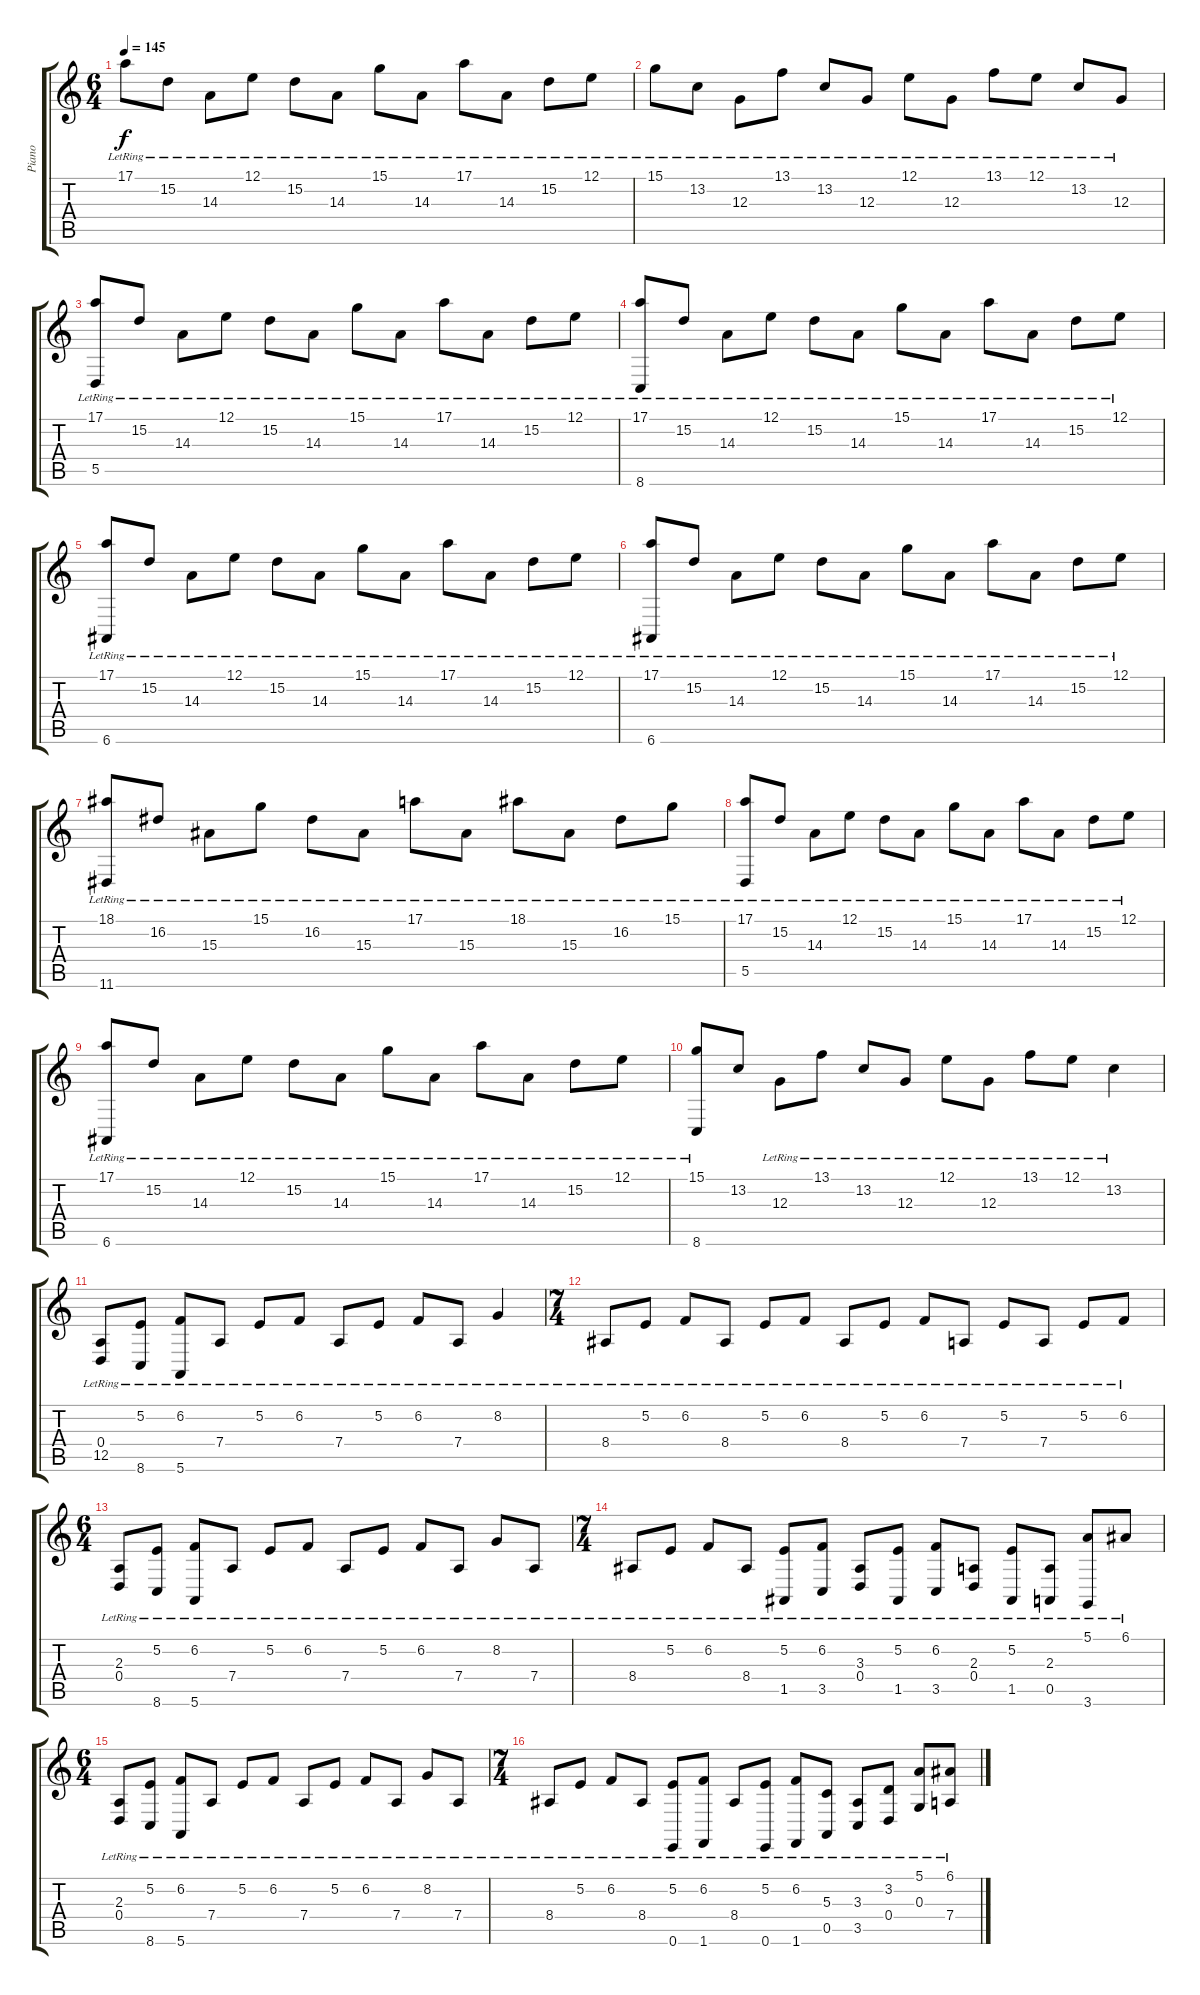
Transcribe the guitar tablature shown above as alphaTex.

\track ("Piano" "Piano") {instrument acousticgrandpiano}
\staff {score tabs}
\tuning (E4 B3 G3 D3 A2 E2) {hide}
\ts (6 4)
\tempo 145
\clef g2
\ks c
17.1{lr}.8{dy f} 15.2{lr}.8 14.3{lr}.8 12.1{lr}.8 15.2{lr}.8 14.3{lr}.8 15.1{lr}.8 14.3{lr}.8 17.1{lr}.8 14.3{lr}.8 15.2{lr}.8 12.1{lr}.8 |
15.1{lr}.8 13.2{lr}.8 12.3{lr}.8 13.1{lr}.8 13.2{lr}.8 12.3{lr}.8 12.1{lr}.8 12.3{lr}.8 13.1{lr}.8 12.1{lr}.8 13.2{lr}.8 12.3{lr}.8 |
(17.1{lr} 5.5{lr}).8 15.2{lr}.8 14.3{lr}.8 12.1{lr}.8 15.2{lr}.8 14.3{lr}.8 15.1{lr}.8 14.3{lr}.8 17.1{lr}.8 14.3{lr}.8 15.2{lr}.8 12.1{lr}.8 |
(17.1{lr} 8.6{lr}).8 15.2{lr}.8 14.3{lr}.8 12.1{lr}.8 15.2{lr}.8 14.3{lr}.8 15.1{lr}.8 14.3{lr}.8 17.1{lr}.8 14.3{lr}.8 15.2{lr}.8 12.1{lr}.8 |
(17.1{lr} 6.6{lr}).8 15.2{lr}.8 14.3{lr}.8 12.1{lr}.8 15.2{lr}.8 14.3{lr}.8 15.1{lr}.8 14.3{lr}.8 17.1{lr}.8 14.3{lr}.8 15.2{lr}.8 12.1{lr}.8 |
(17.1{lr} 6.6{lr}).8 15.2{lr}.8 14.3{lr}.8 12.1{lr}.8 15.2{lr}.8 14.3{lr}.8 15.1{lr}.8 14.3{lr}.8 17.1{lr}.8 14.3{lr}.8 15.2{lr}.8 12.1{lr}.8 |
(18.1{lr} 11.6{lr}).8 16.2{lr}.8 15.3{lr}.8 15.1{lr}.8 16.2{lr}.8 15.3{lr}.8 17.1{lr}.8 15.3{lr}.8 18.1{lr}.8 15.3{lr}.8 16.2{lr}.8 15.1{lr}.8 |
(17.1{lr} 5.5{lr}).8 15.2{lr}.8 14.3{lr}.8 12.1{lr}.8 15.2{lr}.8 14.3{lr}.8 15.1{lr}.8 14.3{lr}.8 17.1{lr}.8 14.3{lr}.8 15.2{lr}.8 12.1{lr}.8 |
(17.1{lr} 6.6{lr}).8 15.2{lr}.8 14.3{lr}.8 12.1{lr}.8 15.2{lr}.8 14.3{lr}.8 15.1{lr}.8 14.3{lr}.8 17.1{lr}.8 14.3{lr}.8 15.2{lr}.8 12.1{lr}.8 |
(15.1{lr} 8.6{lr}).8 13.2.8 12.3{lr}.8 13.1{lr}.8 13.2{lr}.8 12.3{lr}.8 12.1{lr}.8 12.3{lr}.8 13.1{lr}.8 12.1{lr}.8 13.2{lr}.4 |
(0.4{lr} 12.5{lr}).8 (5.2{lr} 8.6{lr}).8 (6.2{lr} 5.6{lr}).8 7.4{lr}.8 5.2{lr}.8 6.2{lr}.8 7.4{lr}.8 5.2{lr}.8 6.2{lr}.8 7.4{lr}.8 8.2{lr}.4 |
\ts (7 4)
8.4{lr}.8 5.2{lr}.8 6.2{lr}.8 8.4{lr}.8 5.2{lr}.8 6.2{lr}.8 8.4{lr}.8 5.2{lr}.8 6.2{lr}.8 7.4{lr}.8 5.2{lr}.8 7.4{lr}.8 5.2{lr}.8 6.2{lr}.8 |
\ts (6 4)
(2.3{lr} 0.4{lr}).8 (5.2{lr} 8.6{lr}).8 (6.2{lr} 5.6{lr}).8 7.4{lr}.8 5.2{lr}.8 6.2{lr}.8 7.4{lr}.8 5.2{lr}.8 6.2{lr}.8 7.4{lr}.8 8.2{lr}.8 7.4{lr}.8 |
\ts (7 4)
8.4{lr}.8 5.2{lr}.8 6.2{lr}.8 8.4{lr}.8 (5.2{lr} 1.5{lr}).8 (6.2{lr} 3.5{lr}).8 (3.3{lr} 0.4{lr}).8 (5.2{lr} 1.5{lr}).8 (6.2{lr} 3.5{lr}).8 (2.3{lr} 0.4{lr}).8 (5.2{lr} 1.5{lr}).8 (2.3{lr} 0.5{lr}).8 (5.1{lr} 3.6{lr}).8 6.1{lr}.8 |
\ts (6 4)
(2.3{lr} 0.4{lr}).8 (5.2{lr} 8.6{lr}).8 (6.2{lr} 5.6{lr}).8 7.4{lr}.8 5.2{lr}.8 6.2{lr}.8 7.4{lr}.8 5.2{lr}.8 6.2{lr}.8 7.4{lr}.8 8.2{lr}.8 7.4{lr}.8 |
\ts (7 4)
8.4{lr}.8 5.2{lr}.8 6.2{lr}.8 8.4{lr}.8 (5.2{lr} 0.6{lr}).8 (6.2{lr} 1.6{lr}).8 8.4{lr}.8 (5.2{lr} 0.6{lr}).8 (6.2{lr} 1.6{lr}).8 (5.3{lr} 0.5{lr}).8 (3.3{lr} 3.5{lr}).8 (3.2{lr} 0.4{lr}).8 (5.1{lr} 0.3{lr}).8 (6.1{lr} 7.4{lr}).8
